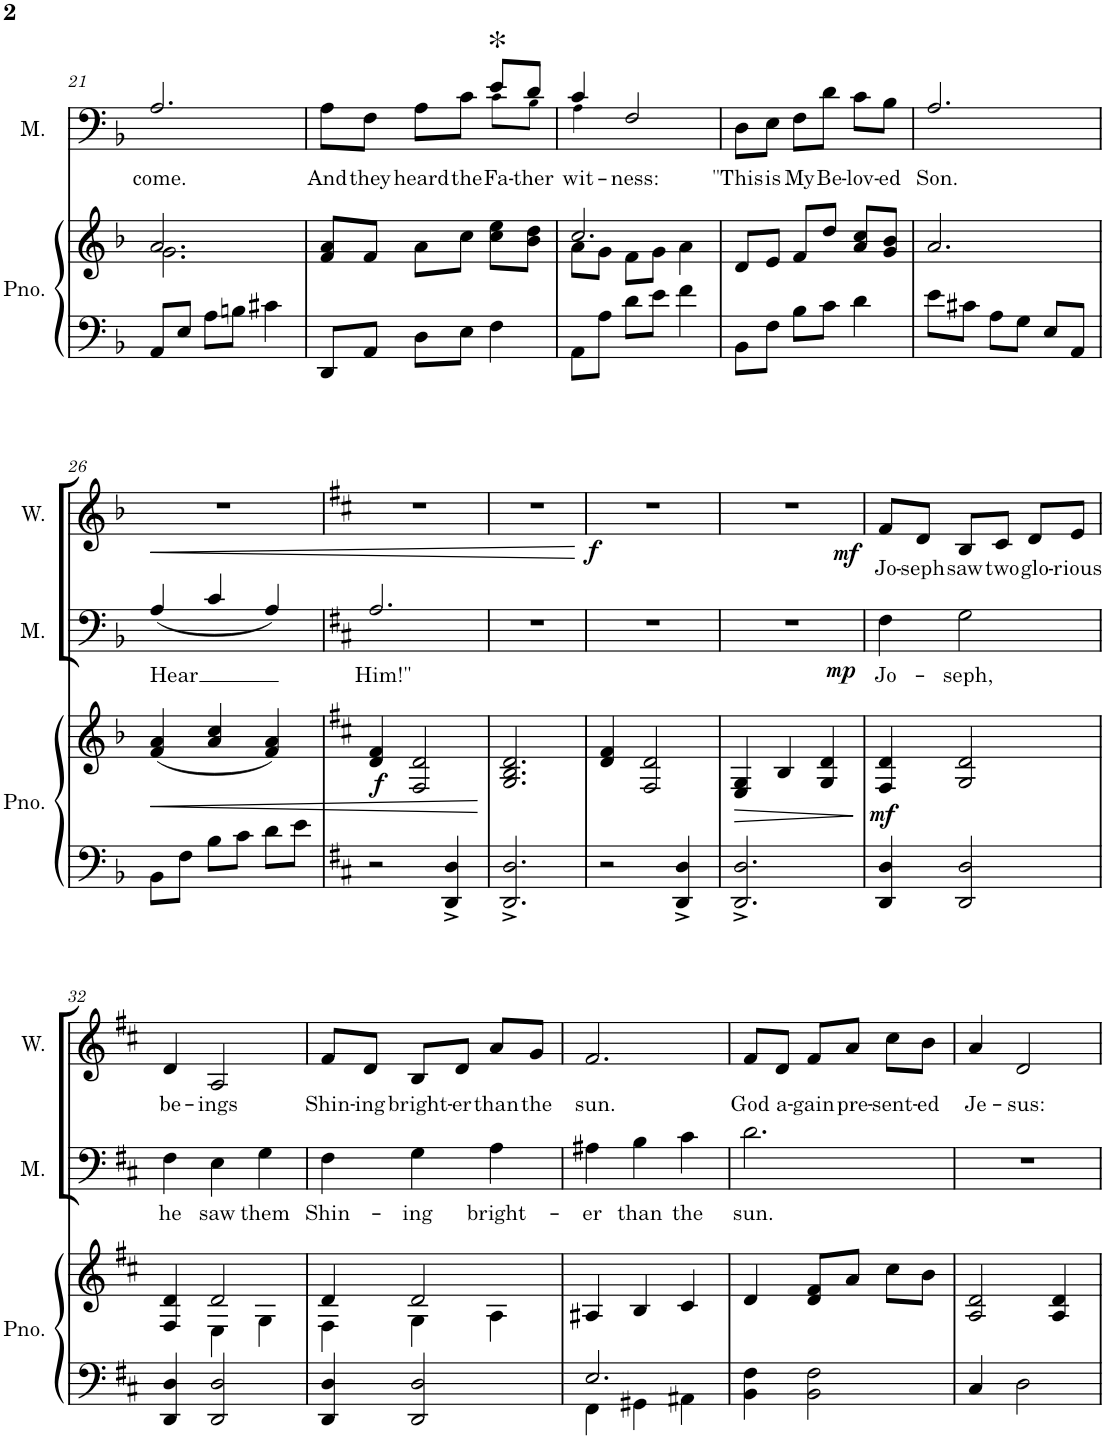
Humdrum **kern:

**kern	**kern	**dynam	**kern	**text	**dynam	**kern	**text	**dynam
*part3	*part3	*part3	*part2	*part2	*part2	*part1	*part1	*part1
*staff4	*staff3	*staff3/4	*staff2	*staff2	*staff2	*staff1	*staff1	*staff1
*I"Piano	*	*	*I"Men	*	*	*I"Women	*	*
*I'Pno.	*	*	*I'M.	*	*	*I'W.	*	*
!!LO:PB:g=z
*clefF4	*clefG2	*	*clefF4	*	*	*clefG2	*	*
*k[b-]	*k[b-]	*	*k[b-]	*	*	*k[b-]	*	*
*M3/4	*M3/4	*	*M3/4	*	*	*M3/4	*	*
=21	=21	=21	=21	=21	=21	=21	=21	=21
*	*^	*	*	*	*	*	*	*
!	!	!	!	!	!LO:LY:b	!	!	!	!
8AA/L	2.a/	2.g\	.	2.A/	come.	.	2.r	.	.
8E/J	.	.	.	.	.	.	.	.	.
8A\L	.	.	.	.	.	.	.	.	.
8Bn\J	.	.	.	.	.	.	.	.	.
4c#X\	.	.	.	.	.	.	.	.	.
*	*v	*v	*	*	*	*	*	*	*
=22	=22	=22	=22	=22	=22	=22	=22	=22
!	!	!	!	!LO:LY:b	!	!	!	!
*	*	*	*^	*	*	*	*	*
8DD/L	8f/ 8a/L	.	8A\L	2ryy	And	.	2.r	.	.
!	!	!	!	!	!LO:LY:b	!	!	!	!
8AA/J	8f/J	.	8F\J	.	they	.	.	.	.
!	!	!	!	!	!LO:LY:b	!	!	!	!
8D\L	8a\L	.	8A\L	.	heard	.	.	.	.
!	!	!	!	!	!LO:LY:b	!	!	!	!
8E\J	8cc\J	.	8c\J	.	the	.	.	.	.
!	!	!	!LO:TX:a:t=*	!	!	!	!	!	!
!	!	!	!	!	!LO:LY:b	!	!	!	!
4F\	8cc\ 8ee\L	.	8e/L	8c!\L	Fa-	.	.	.	.
!	!	!	!	!	!LO:LY:b	!	!	!	!
.	8b-\ 8dd\J	.	8d/J	8B-!\J	-ther	.	.	.	.
=23	=23	=23	=23	=23	=23	=23	=23	=23	=23
*	*^	*	*	*	*	*	*	*	*
!	!	!	!	!	!	!LO:LY:b	!	!	!	!
8AA\L	2.cc/	8a\L	.	4c/	4A!\	wit-	.	2.r	.	.
8A\J	.	8g\J	.	.	.	.	.	.	.	.
!	!	!	!	!	!	!LO:LY:b	!	!	!	!
8d\L	.	8f\L	.	2F/	2ryy	-ness:	.	.	.	.
8e\J	.	8g\J	.	.	.	.	.	.	.	.
4f\	.	4a\	.	.	.	.	.	.	.	.
*	*	*	*	*v	*v	*	*	*	*	*
=24	=24	=24	=24	=24	=24	=24	=24	=24	=24
!	!	!	!	!	!LO:LY:b	!	!	!	!
*	*v	*v	*	*	*	*	*	*	*
8BB-\L	8d/L	.	8D\L	"This	.	2.r	.	.
!	!	!	!	!LO:LY:b	!	!	!	!
8F\J	8e/J	.	8E\J	is	.	.	.	.
!	!	!	!	!LO:LY:b	!	!	!	!
8B-\L	8f/L	.	8F\L	My	.	.	.	.
!	!	!	!	!LO:LY:b	!	!	!	!
8c\J	8dd/J	.	8d\J	Be-	.	.	.	.
!	!	!	!	!LO:LY:b	!	!	!	!
4d\	8a/ 8cc/L	.	8c\L	-lov-	.	.	.	.
!	!	!	!	!LO:LY:b	!	!	!	!
.	8g/ 8b-/J	.	8B-\J	-ed	.	.	.	.
=25	=25	=25	=25	=25	=25	=25	=25	=25
!	!	!	!	!LO:LY:b	!	!	!	!
8e\L	2.a/	.	2.A/	Son.	.	2.r	.	.
8c#X\J	.	.	.	.	.	.	.	.
8A\L	.	.	.	.	.	.	.	.
8G\J	.	.	.	.	.	.	.	.
8E/L	.	.	.	.	.	.	.	.
8AA/J	.	.	.	.	.	.	.	.
!!LO:LB:g=z
=26	=26	=26	=26	=26	=26	=26	=26	=26
!	!	!LO:HP:b	!	!LO:LY:b	!LO:HP:b	!	!	!
8BB-\L	(4f/ 4a/	<	(4A/	Hear	<	2.r	.	.
8F\J	.	.	.	.	.	.	.	.
8B-\L	4a/ 4cc/	.	4c/	.	.	.	.	.
8c\J	.	.	.	.	.	.	.	.
8d\L	4f/ 4a/)	.	4A/)	.	.	.	.	.
8e\J	.	.	.	.	.	.	.	.
=27	=27	=27	=27	=27	=27	=27	=27	=27
*k[f#c#]	*k[f#c#]	*	*k[f#c#]	*	*	*k[f#c#]	*	*
!	!	!LO:DY:b	!	!LO:LY:b	!	!	!	!
2r	4d/ 4f#/	f	2.A/	Him!"	.	2.r	.	.
.	2F#/ 2d/	.	.	.	.	.	.	.
4DD/^ 4D/^	.	.	.	.	.	.	.	.
.	.	[	.	.	.	.	.	.
=28	=28	=28	=28	=28	=28	=28	=28	=28
2.DD/^ 2.D/^	2.G/ 2.B/ 2.d/	.	2.r	.	.	2.r	.	.
.	.	.	.	.	[	.	.	.
=29	=29	=29	=29	=29	=29	=29	=29	=29
!	!	!	!	!	!LO:DY:a	!	!	!
2r	4d/ 4f#/	.	2.r	.	f	2.r	.	.
.	2F#/ 2d/	.	.	.	.	.	.	.
4DD/^ 4D/^	.	.	.	.	.	.	.	.
=30	=30	=30	=30	=30	=30	=30	=30	=30
!	!	!LO:HP:b	!	!	!LO:DY:b	!	!	!LO:DY:b
2.DD/^ 2.D/^	4E/ 4G/	>	2.r	.	mp	2.r	.	mf
.	4B/	.	.	.	.	.	.	.
.	4G/ 4d/	.	.	.	.	.	.	.
.	.	]	.	.	.	.	.	.
=31	=31	=31	=31	=31	=31	=31	=31	=31
!	!	!LO:DY:b	!	!LO:LY:b	!	!	!LO:LY:b	!
4DD/ 4D/	4F#/ 4d/	mf	4F#\	Jo-	.	8f#/L	Jo-	.
!	!	!	!	!	!	!	!LO:LY:b	!
.	.	.	.	.	.	8d/J	-seph	.
!	!	!	!	!LO:LY:b	!	!	!LO:LY:b	!
2DD/ 2D/	2G/ 2d/	.	2G\	-seph,	.	8B/L	saw	.
!	!	!	!	!	!	!	!LO:LY:b	!
.	.	.	.	.	.	8c#/J	two	.
!	!	!	!	!	!	!	!LO:LY:b	!
.	.	.	.	.	.	8d/L	glo-	.
!	!	!	!	!	!	!	!LO:LY:b	!
.	.	.	.	.	.	8e/J	-rious	.
!!LO:LB:g=z
=32	=32	=32	=32	=32	=32	=32	=32	=32
*	*^	*	*	*	*	*	*	*
!	!	!	!	!	!LO:LY:b	!	!	!LO:LY:b	!
4DD/ 4D/	4F#/ 4d/	4ryy	.	4F#\	he	.	4d/	be-	.
!	!	!	!	!	!LO:LY:b	!	!	!LO:LY:b	!
2DD/ 2D/	2d/	4E\	.	4E\	saw	.	2A/	-ings	.
!	!	!	!	!	!LO:LY:b	!	!	!	!
.	.	4G\	.	4G\	them	.	.	.	.
=33	=33	=33	=33	=33	=33	=33	=33	=33	=33
!	!	!	!	!	!LO:LY:b	!	!	!LO:LY:b	!
4DD/ 4D/	4d/	4F#\	.	4F#\	Shin-	.	8f#/L	Shin-	.
!	!	!	!	!	!	!	!	!LO:LY:b	!
.	.	.	.	.	.	.	8d/J	-ing	.
!	!	!	!	!	!LO:LY:b	!	!	!LO:LY:b	!
2DD/ 2D/	2d/	4G\	.	4G\	-ing	.	8B/L	bright-	.
!	!	!	!	!	!	!	!	!LO:LY:b	!
.	.	.	.	.	.	.	8d/J	-er	.
!	!	!	!	!	!LO:LY:b	!	!	!LO:LY:b	!
.	.	4A\	.	4A\	bright-	.	8a/L	than	.
!	!	!	!	!	!	!	!	!LO:LY:b	!
.	.	.	.	.	.	.	8g/J	the	.
*	*v	*v	*	*	*	*	*	*	*
=34	=34	=34	=34	=34	=34	=34	=34	=34
*^	*	*	*	*	*	*	*	*
!	!	!	!	!	!LO:LY:b	!	!	!LO:LY:b	!
2.E/	4FF#\	4A#X/	.	4A#X\	-er	.	2.f#/	sun.	.
!	!	!	!	!	!LO:LY:b	!	!	!	!
.	4GG#X\	4B/	.	4B\	than	.	.	.	.
!	!	!	!	!	!LO:LY:b	!	!	!	!
.	4AA#X\	4c#/	.	4c#\	the	.	.	.	.
=35	=35	=35	=35	=35	=35	=35	=35	=35	=35
!	!	!	!	!	!LO:LY:b	!	!	!LO:LY:b	!
*v	*v	*	*	*	*	*	*	*	*
4BB\ 4F#\	4d/	.	2.d\	sun.	.	8f#/L	God	.
!	!	!	!	!	!	!	!LO:LY:b	!
.	.	.	.	.	.	8d/J	a-	.
!	!	!	!	!	!	!	!LO:LY:b	!
2BB\ 2F#\	8d/ 8f#/L	.	.	.	.	8f#/L	-gain	.
!	!	!	!	!	!	!	!LO:LY:b	!
.	8a/J	.	.	.	.	8a/J	pre-	.
!	!	!	!	!	!	!	!LO:LY:b	!
.	8cc#\L	.	.	.	.	8cc#\L	-sent-	.
!	!	!	!	!	!	!	!LO:LY:b	!
.	8b\J	.	.	.	.	8b\J	-ed	.
=36	=36	=36	=36	=36	=36	=36	=36	=36
!	!	!	!	!	!	!	!LO:LY:b	!
4C#/	2A/ 2d/	.	2.r	.	.	4a/	Je-	.
!	!	!	!	!	!	!	!LO:LY:b	!
2D\	.	.	.	.	.	2d/	-sus:	.
.	4A/ 4d/	.	.	.	.	.	.	.
=	=	=	=	=	=	=	=	=
*-	*-	*-	*-	*-	*-	*-	*-	*-
